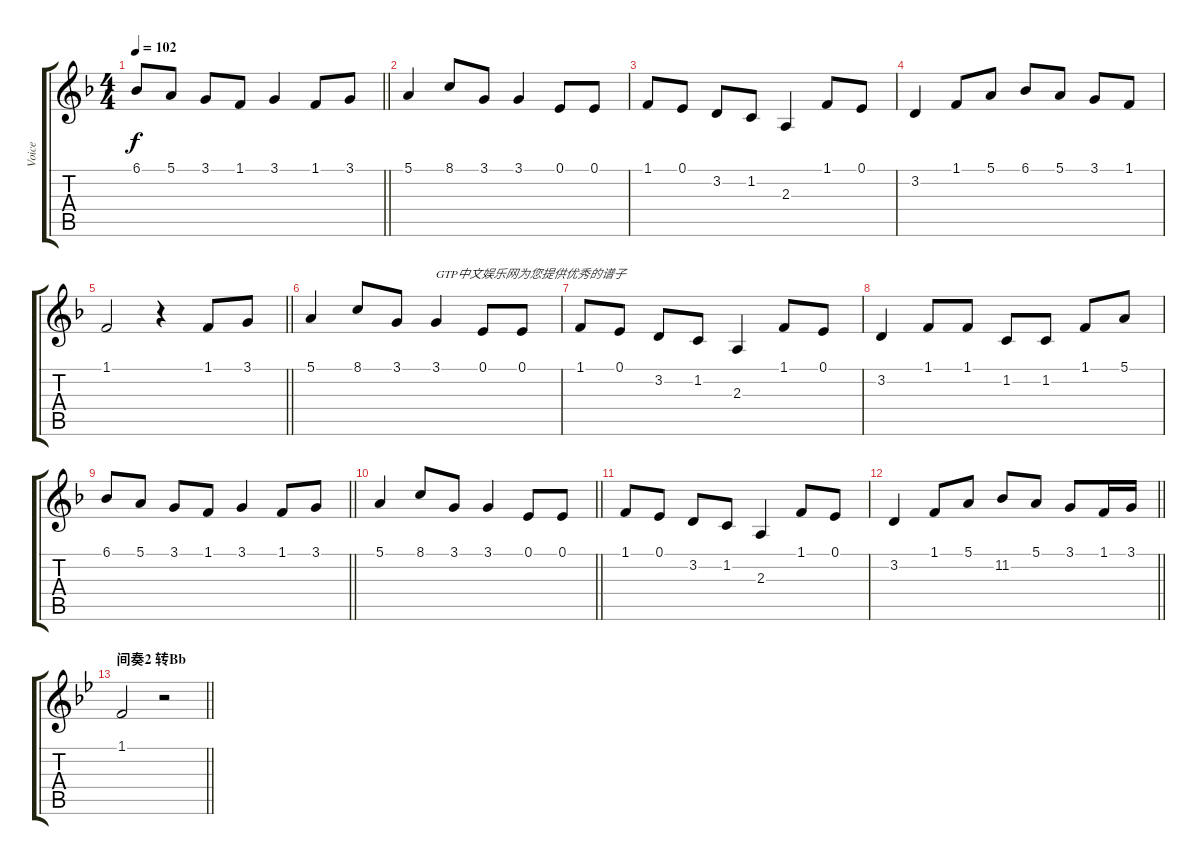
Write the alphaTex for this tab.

\track ("Voice" "Voice") {instrument harmonica}
\staff {score tabs}
\tuning (E4 B3 G3 D3 A2 E2) {hide}
\ts (4 4)
\tempo 102
\clef g2
\barLineRight lightlight
\ks f
6.1.8{dy f} 5.1.8 3.1.8 1.1.8 3.1.4 1.1.8 3.1.8 |
5.1.4 8.1.8 3.1.8 3.1.4 0.1.8 0.1.8 |
1.1.8 0.1.8 3.2.8 1.2.8 2.3.4 1.1.8 0.1.8 |
3.2.4 1.1.8 5.1.8 6.1.8 5.1.8 3.1.8 1.1.8 |
\barLineRight lightlight
1.1.2 r.4 1.1.8 3.1.8 |
5.1.4 8.1.8 3.1.8 3.1.4{txt "GTP中文娱乐网为您提供优秀的谱子"} 0.1.8 0.1.8 |
1.1.8 0.1.8 3.2.8 1.2.8 2.3.4 1.1.8 0.1.8 |
3.2.4 1.1.8 1.1.8 1.2.8 1.2.8 1.1.8 5.1.8 |
\barLineRight lightlight
6.1.8 5.1.8 3.1.8 1.1.8 3.1.4 1.1.8 3.1.8 |
\barLineRight lightlight
5.1.4 8.1.8 3.1.8 3.1.4 0.1.8 0.1.8 |
1.1.8 0.1.8 3.2.8 1.2.8 2.3.4 1.1.8 0.1.8 |
\barLineRight lightlight
3.2.4 1.1.8 5.1.8 11.2.8 5.1.8 3.1.8 1.1.16 3.1.16 |
\section ("" "间奏2 转Bb")
\barLineRight lightlight
\ks bb
1.1.2 r.2
